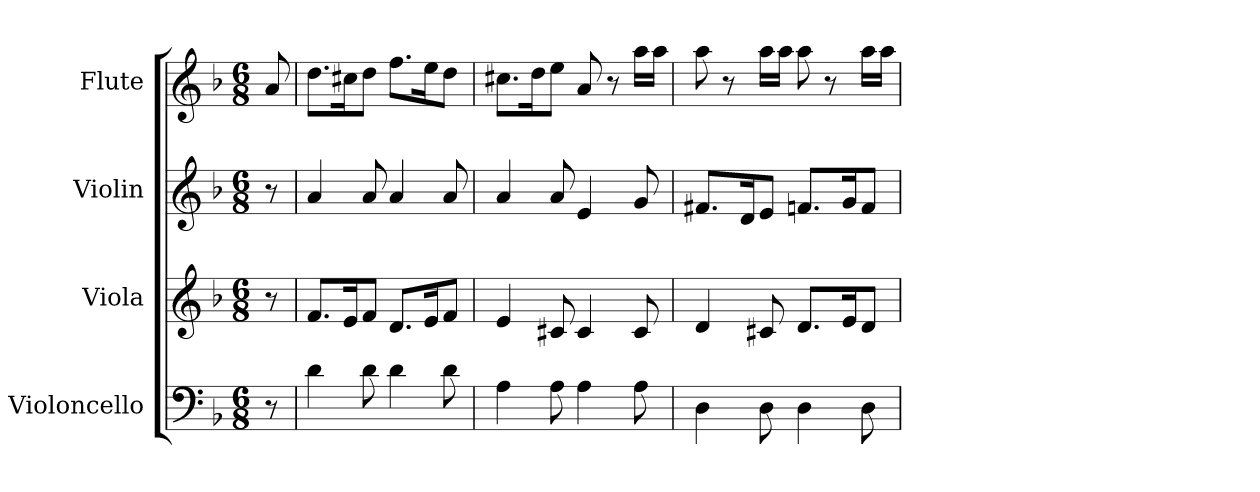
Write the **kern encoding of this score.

**kern	**kern	**kern	**kern
*part4	*part3	*part2	*part1
*staff4	*staff3	*staff2	*staff1
*I"Violoncello	*I"Viola	*I"Violin	*I"Flute
*I'Vc	*I'Vla	*I'Vln	*I'Fl
*k[b-]	*k[b-]	*k[b-]	*k[b-]
*d:	*d:	*d:	*d:
*M6/8	*M6/8	*M6/8	*M6/8
*MM118	*MM118	*MM118	*MM118
=	=	=	=
8r	8r	8r	8a
=1	=1	=1	=1
4d	8.fL	4a	8.ddL
.	16eK	.	16cc#XK
8d	8fJ	8a	8ddJ
4d	8.dL	4a	8.ffL
.	16eK	.	16eeK
8d	8fJ	8a	8ddJ
=2	=2	=2	=2
4A	4e	4a	8.cc#XL
.	.	.	16ddK
8A	8c#X	8a	8eeJ
4A	4c#	4e	8a
.	.	.	8r
8A	8c#	8g	16aaLL
.	.	.	16aaJJ
=3	=3	=3	=3
4D	4d	8.f#XL	8aa
.	.	.	8r
.	.	16dK	.
8D	8c#X	8eJ	16aaLL
.	.	.	16aaJJ
4D	8.dL	8.fnL	8aa
.	.	.	8r
.	16eK	16gK	.
8D	8dJ	8fJ	16aaLL
.	.	.	16aaJJ
=	=	=	=
*-	*-	*-	*-
